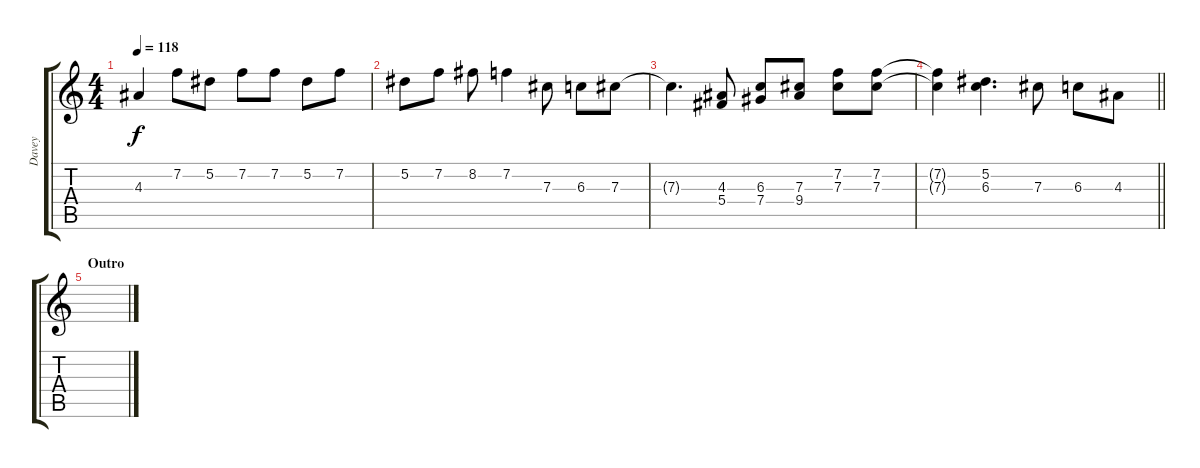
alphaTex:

\track ("Davey" "Davey") {instrument contrabass}
\staff {score tabs}
\tuning (Eb4 Bb3 Gb3 Db3 Ab2 Eb2) {hide}
\ts (4 4)
\tempo 118
\clef g2
\ks c
4.3.4{dy f} 7.2.8 5.2.8 7.2.8 7.2.8 5.2.8 7.2.8 |
5.2.8 7.2.8 8.2.8 7.2.4 7.3.8 6.3.8 7.3.8 |
7.3{t}.4{d} (4.3 5.4).8 (6.3 7.4).8 (7.3 9.4).8 (7.2 7.3).8 (7.2 7.3).8 |
\barLineRight lightlight
(7.2{t} 7.3{t}).4 (5.2 6.3).4{d} 7.3.8 6.3.8 4.3.8 |
\section ("" "Outro")
